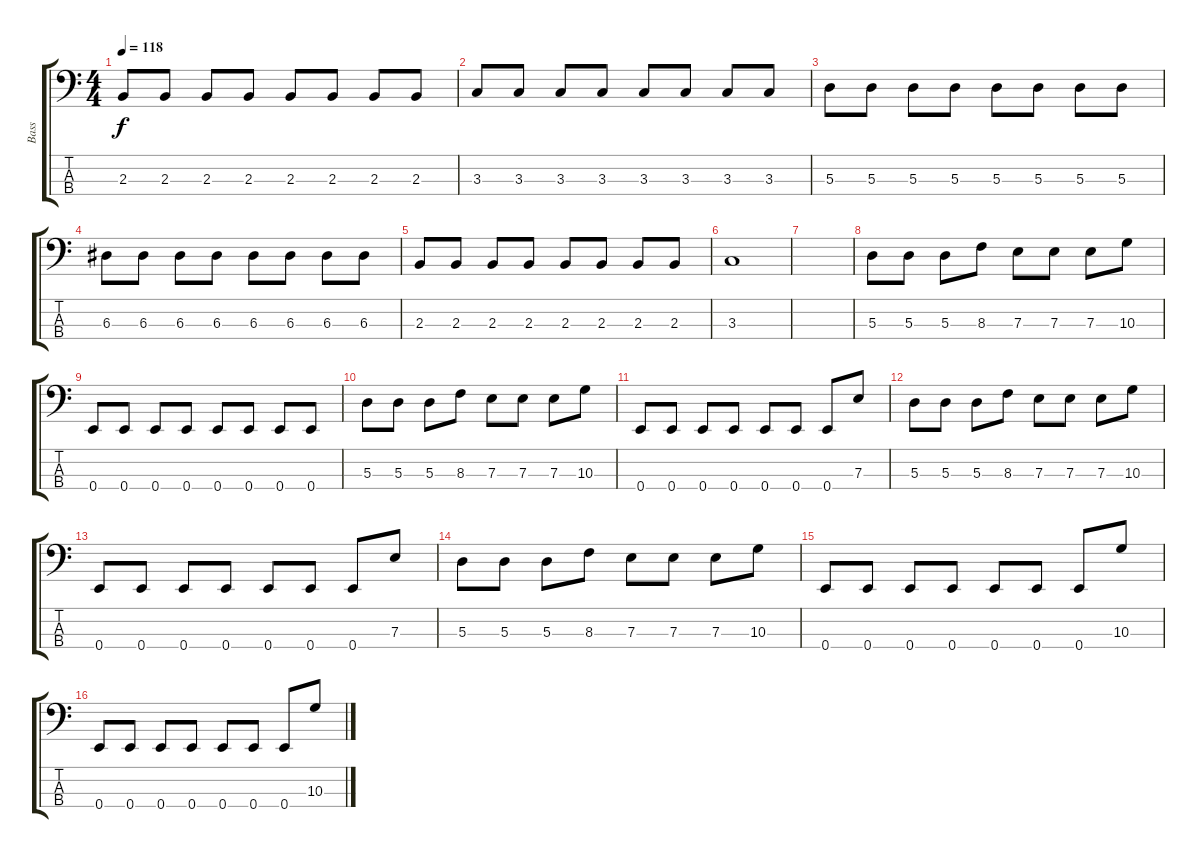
\track ("Bass" "Bass") {instrument electricbassfinger}
\staff {score tabs}
\tuning (G2 D2 A1 E1) {hide}
\ts (4 4)
\tempo 118
\clef f4
\ks c
2.3.8{dy f} 2.3.8 2.3.8 2.3.8 2.3.8 2.3.8 2.3.8 2.3.8 |
3.3.8 3.3.8 3.3.8 3.3.8 3.3.8 3.3.8 3.3.8 3.3.8 |
5.3.8 5.3.8 5.3.8 5.3.8 5.3.8 5.3.8 5.3.8 5.3.8 |
6.3.8 6.3.8 6.3.8 6.3.8 6.3.8 6.3.8 6.3.8 6.3.8 |
2.3.8 2.3.8 2.3.8 2.3.8 2.3.8 2.3.8 2.3.8 2.3.8 |
3.3.1 |
|
5.3.8 5.3.8 5.3.8 8.3.8 7.3.8 7.3.8 7.3.8 10.3.8 |
0.4.8 0.4.8 0.4.8 0.4.8 0.4.8 0.4.8 0.4.8 0.4.8 |
5.3.8 5.3.8 5.3.8 8.3.8 7.3.8 7.3.8 7.3.8 10.3.8 |
0.4.8 0.4.8 0.4.8 0.4.8 0.4.8 0.4.8 0.4.8 7.3.8 |
5.3.8 5.3.8 5.3.8 8.3.8 7.3.8 7.3.8 7.3.8 10.3.8 |
0.4.8 0.4.8 0.4.8 0.4.8 0.4.8 0.4.8 0.4.8 7.3.8 |
5.3.8 5.3.8 5.3.8 8.3.8 7.3.8 7.3.8 7.3.8 10.3.8 |
0.4.8 0.4.8 0.4.8 0.4.8 0.4.8 0.4.8 0.4.8 10.3.8 |
0.4.8 0.4.8 0.4.8 0.4.8 0.4.8 0.4.8 0.4.8 10.3.8
